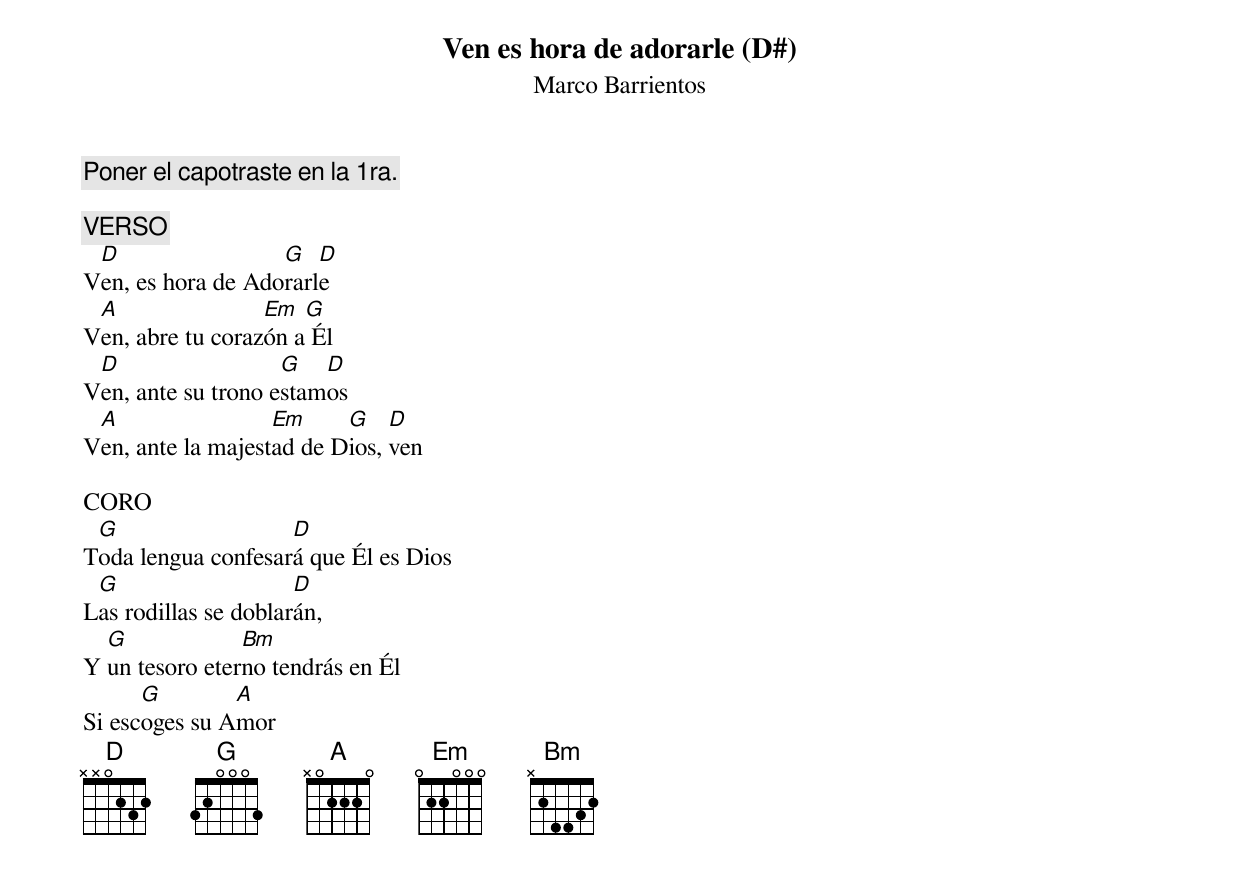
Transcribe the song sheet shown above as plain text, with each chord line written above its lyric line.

Ven es hora de adorarle (D#)
Marco Barrientos
Poner el capotraste en la 1ra.

VERSO
 D                 G   D
Ven, es hora de Adorarle
 A                Em  G
Ven, abre tu corazón a Él
 D                  G   D
Ven, ante su trono estamos
 A                 Em     G    D
Ven, ante la majestad de Dios, ven

CORO
 G                  D
Toda lengua confesará que Él es Dios
 G                    D
Las rodillas se doblarán,
  G             Bm
Y un tesoro eterno tendrás en Él
      G        A
Si escoges su Amor
